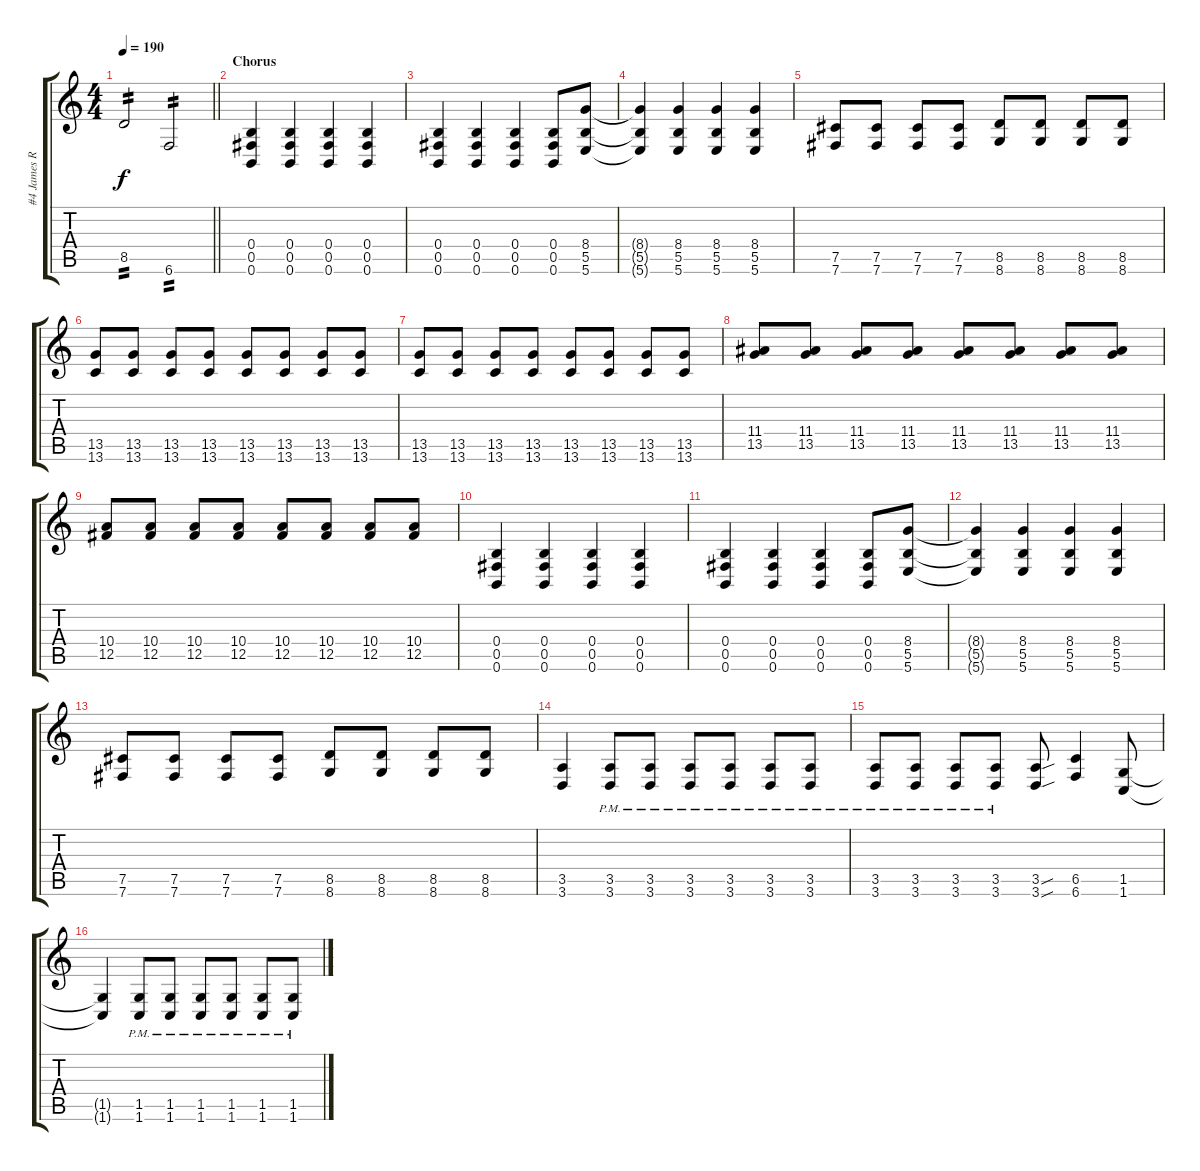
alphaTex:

\track ("#4 James Root" "#4 James R") {instrument distortionguitar}
\staff {score tabs}
\tuning (Db4 Ab3 E3 B2 Gb2 B1) {hide}
\ts (4 4)
\tempo 190
\clef g2
\barLineRight lightlight
\ks c
8.5.2{tp 2 dy f} 6.6.2{tp 2} |
\section ("" "Chorus")
(0.4 0.5 0.6).4 (0.4 0.5 0.6).4 (0.4 0.5 0.6).4 (0.4 0.5 0.6).4 |
(0.4 0.5 0.6).4 (0.4 0.5 0.6).4 (0.4 0.5 0.6).4 (0.4 0.5 0.6).8 (8.4 5.5 5.6).8 |
(8.4{t} 5.5{t} 5.6{t}).4 (8.4 5.5 5.6).4 (8.4 5.5 5.6).4 (8.4 5.5 5.6).4 |
(7.5 7.6).8 (7.5 7.6).8 (7.5 7.6).8 (7.5 7.6).8 (8.5 8.6).8 (8.5 8.6).8 (8.5 8.6).8 (8.5 8.6).8 |
(13.5 13.6).8 (13.5 13.6).8 (13.5 13.6).8 (13.5 13.6).8 (13.5 13.6).8 (13.5 13.6).8 (13.5 13.6).8 (13.5 13.6).8 |
(13.5 13.6).8 (13.5 13.6).8 (13.5 13.6).8 (13.5 13.6).8 (13.5 13.6).8 (13.5 13.6).8 (13.5 13.6).8 (13.5 13.6).8 |
(11.4 13.5).8 (11.4 13.5).8 (11.4 13.5).8 (11.4 13.5).8 (11.4 13.5).8 (11.4 13.5).8 (11.4 13.5).8 (11.4 13.5).8 |
(10.4 12.5).8 (10.4 12.5).8 (10.4 12.5).8 (10.4 12.5).8 (10.4 12.5).8 (10.4 12.5).8 (10.4 12.5).8 (10.4 12.5).8 |
(0.4 0.5 0.6).4 (0.4 0.5 0.6).4 (0.4 0.5 0.6).4 (0.4 0.5 0.6).4 |
(0.4 0.5 0.6).4 (0.4 0.5 0.6).4 (0.4 0.5 0.6).4 (0.4 0.5 0.6).8 (8.4 5.5 5.6).8 |
(8.4{t} 5.5{t} 5.6{t}).4 (8.4 5.5 5.6).4 (8.4 5.5 5.6).4 (8.4 5.5 5.6).4 |
(7.5 7.6).8 (7.5 7.6).8 (7.5 7.6).8 (7.5 7.6).8 (8.5 8.6).8 (8.5 8.6).8 (8.5 8.6).8 (8.5 8.6).8 |
(3.5 3.6).4 (3.5{pm} 3.6{pm}).8 (3.5{pm} 3.6{pm}).8 (3.5{pm} 3.6{pm}).8 (3.5{pm} 3.6{pm}).8 (3.5{pm} 3.6{pm}).8 (3.5{pm} 3.6{pm}).8 |
(3.5{pm} 3.6{pm}).8 (3.5{pm} 3.6{pm}).8 (3.5{pm} 3.6{pm}).8 (3.5{pm} 3.6{pm}).8 (3.5{sou} 3.6{sou}).8 (6.5 6.6).4 (1.5 1.6).8 |
(1.5{t} 1.6{t}).4 (1.5{pm} 1.6{pm}).8 (1.5{pm} 1.6{pm}).8 (1.5{pm} 1.6{pm}).8 (1.5{pm} 1.6{pm}).8 (1.5{pm} 1.6{pm}).8 (1.5{pm} 1.6{pm}).8
